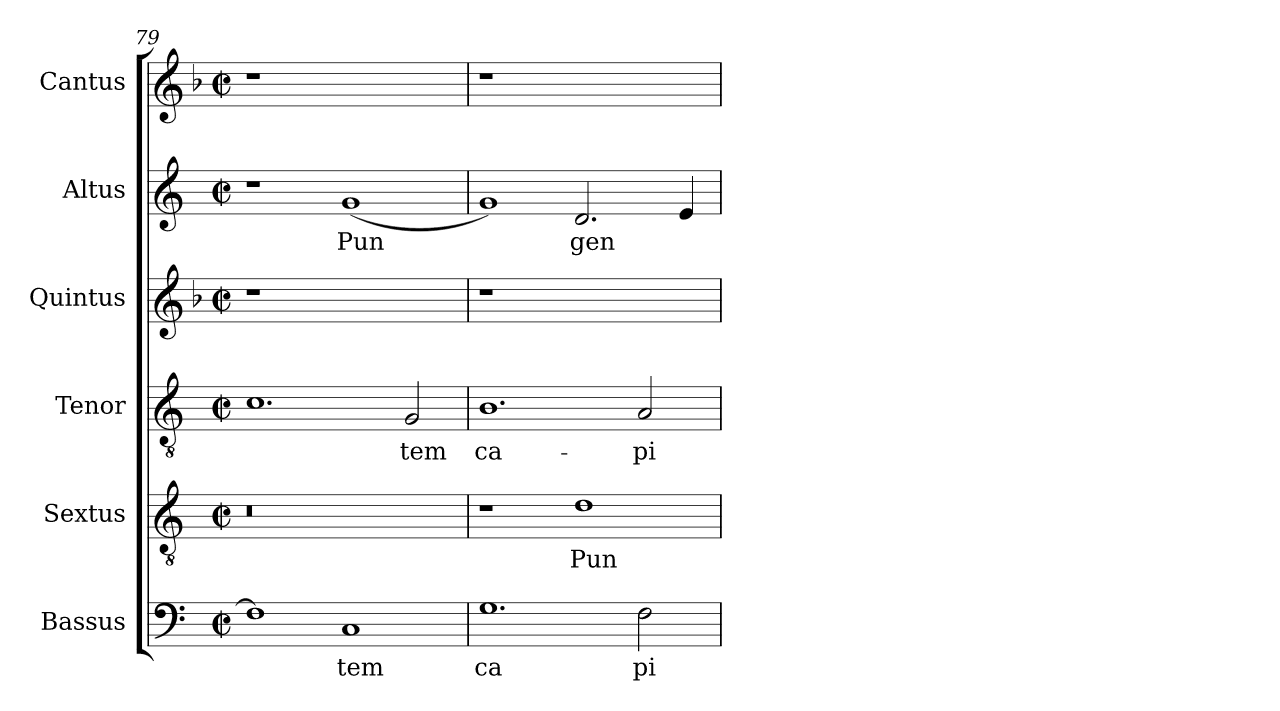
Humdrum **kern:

**kern	**text	**kern	**text	**kern	**text	**kern	**kern	**text	**kern
*part6	*part6	*part5	*part5	*part4	*part4	*part3	*part2	*part2	*part1
*staff6	*staff6	*staff5	*staff5	*staff4	*staff4	*staff3	*staff2	*staff2	*staff1
*I"Bassus	*	*I"Sextus	*	*I"Tenor	*	*I"Quintus	*I"Altus	*	*I"Cantus
*I'Bassus	*	*I'Sextus	*	*I'Tenor	*	*I'Quintus	*I'Altus	*	*I'Cantus
*clefF4	*	*clefGv2	*	*clefGv2	*	*clefG2	*clefG2	*	*clefG2
*k[]	*	*k[]	*	*k[]	*	*k[b-]	*k[]	*	*k[b-]
*C:	*	*C:	*	*C:	*	*F:	*C:	*	*F:
*M2/2	*	*M2/2	*	*M2/2	*	*M2/2	*M2/2	*	*M2/2
*met(c|)	*	*met(c|)	*	*met(c|)	*	*met(c|)	*met(c|)	*	*met(c|)
=79	=79	=79	=79	=79	=79	=79	=79	=79	=79
1F]	.	0r	.	1.c	.	1r	1r	.	1r
!	!LO:LY:b:cj	!	!	!	!	!	!	!LO:LY:b	!
1C	tem	.	.	.	.	1ryy	(<1g	Pun	1ryy
!	!	!	!	!	!LO:LY:b:cj	!	!	!	!
.	.	.	.	2G/	-tem	.	.	.	.
=80	=80	=80	=80	=80	=80	=80	=80	=80	=80
!	!LO:LY:b:cj	!	!	!	!LO:LY:b:cj	!	!	!	!
1.G	ca	1r	.	1.B	ca-	1r	1g)	.	1r
!	!	!	!LO:LY:b	!	!	!	!	!LO:LY:b	!
.	.	1d	Pun	.	.	1ryy	2.d/	gen	1ryy
!	!LO:LY:b:cj	!	!	!	!LO:LY:b:cj	!	!	!	!
2F\	pi	.	.	2A/	-pi-	.	.	.	.
.	.	.	.	.	.	.	4e/	.	.
=	=	=	=	=	=	=	=	=	=
*-	*-	*-	*-	*-	*-	*-	*-	*-	*-
